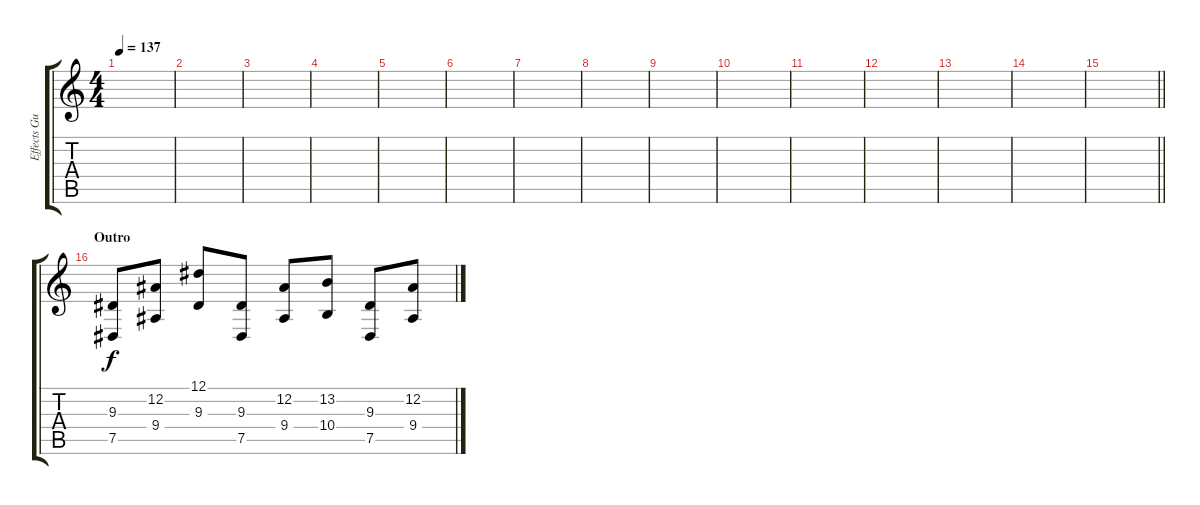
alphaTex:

\track ("Effects Guitar" "Effects Gu") {instrument pad2warm}
\staff {score tabs}
\tuning (Eb4 Bb3 Gb3 Db3 Ab2 Eb2) {hide}
\ts (4 4)
\tempo 137
\clef g2
\ks c
|
|
|
|
|
|
|
|
|
|
|
|
|
|
\barLineRight lightlight
|
\section ("" "Outro")
(9.3 7.5).8{dy f volume 9 balance 8 instrument lead2sawtooth} (12.2 9.4).8 (12.1 9.3).8 (9.3 7.5).8 (12.2 9.4).8 (13.2 10.4).8 (9.3 7.5).8 (12.2 9.4).8
